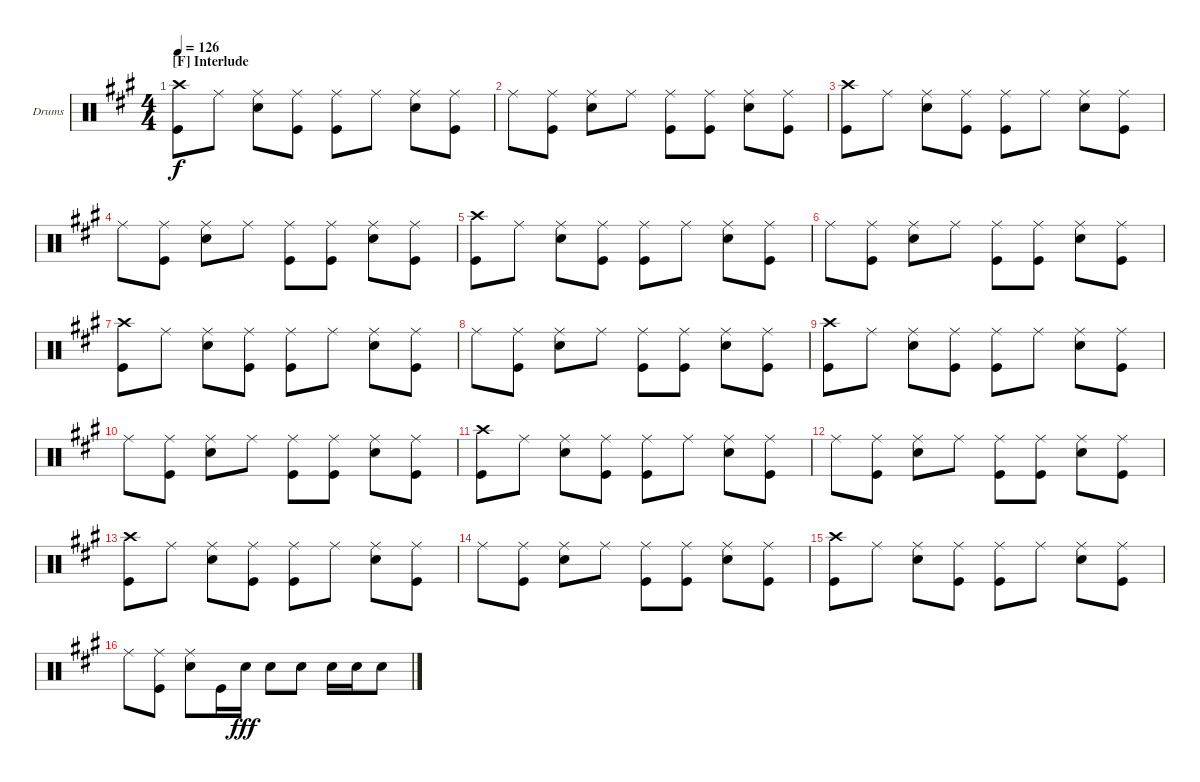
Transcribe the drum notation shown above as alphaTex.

\defaultSystemsLayout 4
\bracketExtendMode groupsimilarinstruments
\firstSystemTrackNameOrientation horizontal
\otherSystemsTrackNameOrientation horizontal
\track ("Drumkit" "Drums") {instrument percussion}
\staff {score}
\articulation defaults
\ts (4 4)
\section ("F" "Interlude")
\tempo 126
\clef neutral
\scale
1.05801
\ks a
("Crash high (hit)" "Kick (hit)").8{dy f} "Ride (middle)".8 ("Ride (middle)" "Snare (hit) 2").8 ("Ride (middle)" "Kick (hit)").8 ("Ride (middle)" "Kick (hit)").8 "Ride (middle)".8 ("Ride (middle)" "Snare (hit) 2").8 ("Ride (middle)" "Kick (hit)").8 |
\scale
0.941992 "Ride (middle)".8 ("Ride (middle)" "Kick (hit)").8 ("Ride (middle)" "Snare (hit) 2").8 "Ride (middle)".8 ("Ride (middle)" "Kick (hit)").8 ("Ride (middle)" "Kick (hit)").8 ("Ride (middle)" "Snare (hit) 2").8 ("Ride (middle)" "Kick (hit)").8 |
\scale
1.05801 ("Crash high (hit)" "Kick (hit)").8 "Ride (middle)".8 ("Ride (middle)" "Snare (hit) 2").8 ("Ride (middle)" "Kick (hit)").8 ("Ride (middle)" "Kick (hit)").8 "Ride (middle)".8 ("Ride (middle)" "Snare (hit) 2").8 ("Ride (middle)" "Kick (hit)").8 |
\scale
0.941992 "Ride (middle)".8 ("Ride (middle)" "Kick (hit)").8 ("Ride (middle)" "Snare (hit) 2").8 "Ride (middle)".8 ("Ride (middle)" "Kick (hit)").8 ("Ride (middle)" "Kick (hit)").8 ("Ride (middle)" "Snare (hit) 2").8 ("Ride (middle)" "Kick (hit)").8 |
\scale
1.05801 ("Crash high (hit)" "Kick (hit)").8 "Ride (middle)".8 ("Ride (middle)" "Snare (hit) 2").8 ("Ride (middle)" "Kick (hit)").8 ("Ride (middle)" "Kick (hit)").8 "Ride (middle)".8 ("Ride (middle)" "Snare (hit) 2").8 ("Ride (middle)" "Kick (hit)").8 |
\scale
0.941992 "Ride (middle)".8 ("Ride (middle)" "Kick (hit)").8 ("Ride (middle)" "Snare (hit) 2").8 "Ride (middle)".8 ("Ride (middle)" "Kick (hit)").8 ("Ride (middle)" "Kick (hit)").8 ("Ride (middle)" "Snare (hit) 2").8 ("Ride (middle)" "Kick (hit)").8 |
\scale
1.05801 ("Crash high (hit)" "Kick (hit)").8 "Ride (middle)".8 ("Ride (middle)" "Snare (hit) 2").8 ("Ride (middle)" "Kick (hit)").8 ("Ride (middle)" "Kick (hit)").8 "Ride (middle)".8 ("Ride (middle)" "Snare (hit) 2").8 ("Ride (middle)" "Kick (hit)").8 |
\scale
0.941992 "Ride (middle)".8 ("Ride (middle)" "Kick (hit)").8 ("Ride (middle)" "Snare (hit) 2").8 "Ride (middle)".8 ("Ride (middle)" "Kick (hit)").8 ("Ride (middle)" "Kick (hit)").8 ("Ride (middle)" "Snare (hit) 2").8 ("Ride (middle)" "Kick (hit)").8 |
\scale
1.05801 ("Crash high (hit)" "Kick (hit)").8 "Ride (middle)".8 ("Ride (middle)" "Snare (hit) 2").8 ("Ride (middle)" "Kick (hit)").8 ("Ride (middle)" "Kick (hit)").8 "Ride (middle)".8 ("Ride (middle)" "Snare (hit) 2").8 ("Ride (middle)" "Kick (hit)").8 |
\scale
0.941992 "Ride (middle)".8 ("Ride (middle)" "Kick (hit)").8 ("Ride (middle)" "Snare (hit) 2").8 "Ride (middle)".8 ("Ride (middle)" "Kick (hit)").8 ("Ride (middle)" "Kick (hit)").8 ("Ride (middle)" "Snare (hit) 2").8 ("Ride (middle)" "Kick (hit)").8 |
\scale
1.05801 ("Crash high (hit)" "Kick (hit)").8 "Ride (middle)".8 ("Ride (middle)" "Snare (hit) 2").8 ("Ride (middle)" "Kick (hit)").8 ("Ride (middle)" "Kick (hit)").8 "Ride (middle)".8 ("Ride (middle)" "Snare (hit) 2").8 ("Ride (middle)" "Kick (hit)").8 |
\scale
0.941992 "Ride (middle)".8 ("Ride (middle)" "Kick (hit)").8 ("Ride (middle)" "Snare (hit) 2").8 "Ride (middle)".8 ("Ride (middle)" "Kick (hit)").8 ("Ride (middle)" "Kick (hit)").8 ("Ride (middle)" "Snare (hit) 2").8 ("Ride (middle)" "Kick (hit)").8 |
\scale
1.05801 ("Crash high (hit)" "Kick (hit)").8 "Ride (middle)".8 ("Ride (middle)" "Snare (hit) 2").8 ("Ride (middle)" "Kick (hit)").8 ("Ride (middle)" "Kick (hit)").8 "Ride (middle)".8 ("Ride (middle)" "Snare (hit) 2").8 ("Ride (middle)" "Kick (hit)").8 |
\scale
0.941992 "Ride (middle)".8 ("Ride (middle)" "Kick (hit)").8 ("Ride (middle)" "Snare (hit) 2").8 "Ride (middle)".8 ("Ride (middle)" "Kick (hit)").8 ("Ride (middle)" "Kick (hit)").8 ("Ride (middle)" "Snare (hit) 2").8 ("Ride (middle)" "Kick (hit)").8 |
\scale
1.05801 ("Crash high (hit)" "Kick (hit)").8 "Ride (middle)".8 ("Ride (middle)" "Snare (hit) 2").8 ("Ride (middle)" "Kick (hit)").8 ("Ride (middle)" "Kick (hit)").8 "Ride (middle)".8 ("Ride (middle)" "Snare (hit) 2").8 ("Ride (middle)" "Kick (hit)").8 |
\scale
0.941992 "Ride (middle)".8 ("Ride (middle)" "Kick (hit)").8 ("Ride (middle)" "Snare (hit) 2").8 "Kick (hit)".16 "Snare (hit) 2".16{dy fff} "Snare (hit) 2".8 "Snare (hit) 2".8 "Snare (hit) 2".16 "Snare (hit) 2".16 "Snare (hit) 2".8
